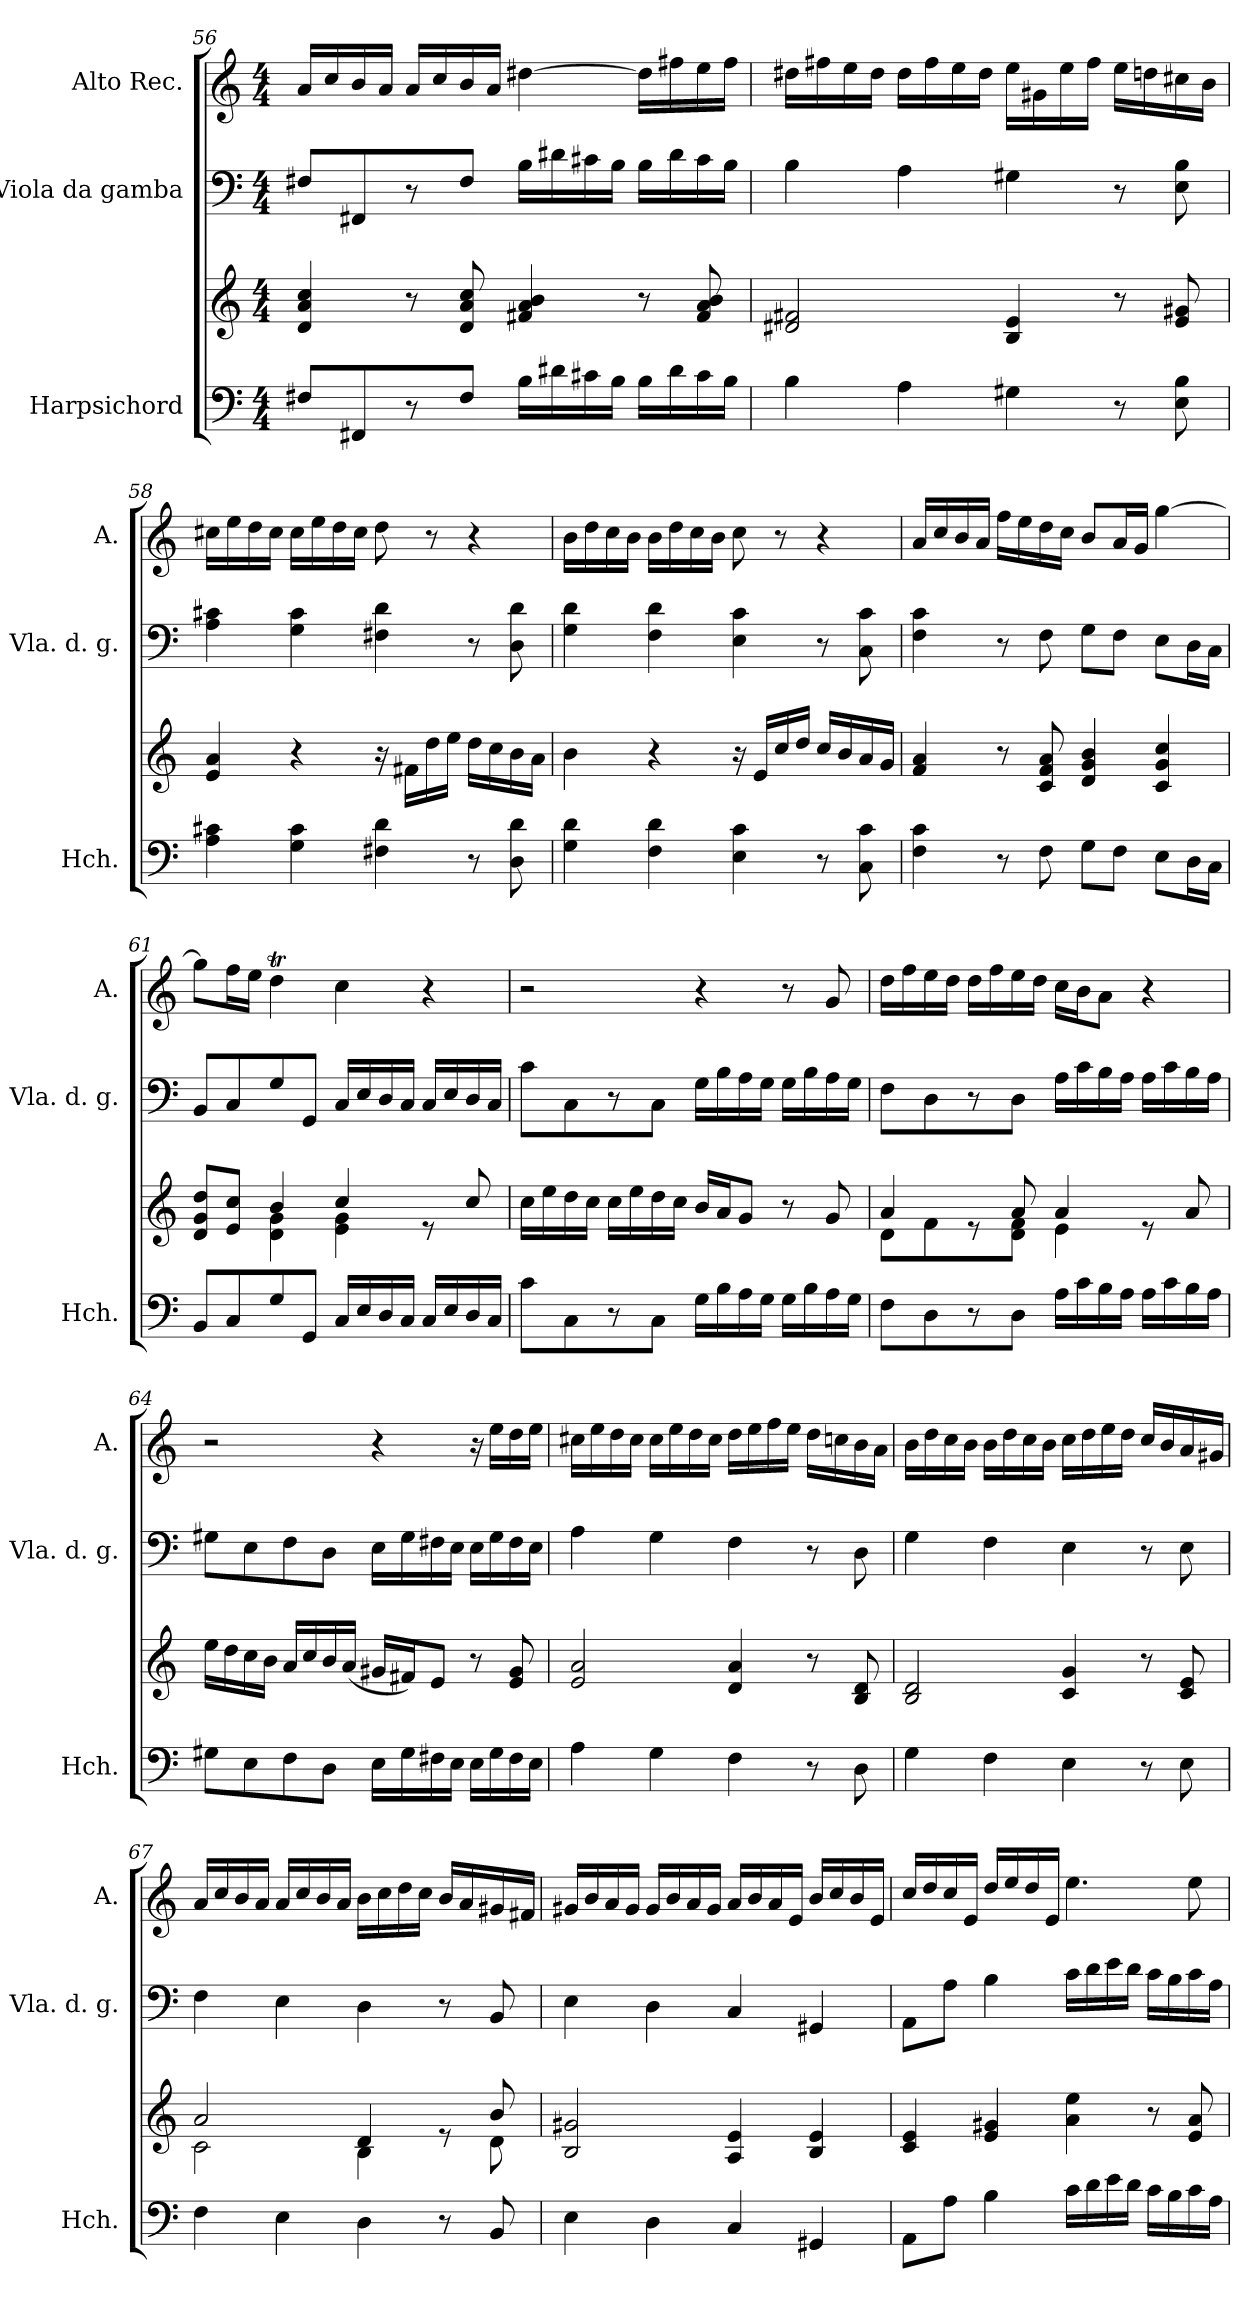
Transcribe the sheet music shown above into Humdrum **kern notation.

**kern	**kern	**kern	**kern
*part3	*part3	*part2	*part1
*staff4	*staff3	*staff2	*staff1
*I"Harpsichord	*	*I"Viola da gamba	*I"Alto Rec.
*I'Hch.	*	*I'Vla. d. g.	*I'A.
*clefF4	*clefG2	*clefF4	*clefG2
*k[]	*k[]	*k[]	*k[]
*M4/4	*M4/4	*M4/4	*M4/4
=56	=56	=56	=56
8F#X/L	4d/ 4a/ 4cc/	8F#X/L	16a/LL
.	.	.	16cc/
8FF#X/	.	8FF#X/	16b/
.	.	.	16a/JJ
8r	8r	8r	16a/LL
.	.	.	16cc/
8F#/J	8d/ 8a/ 8cc/	8F#/J	16b/
.	.	.	16a/JJ
16B\LL	4f#X/ 4a/ 4b/	16B\LL	[4dd#X\
16d#X\	.	16d#X\	.
16c#X\	.	16c#X\	.
16B\JJ	.	16B\JJ	.
16B\LL	8r	16B\LL	16dd#\LL]
16d#\	.	16d#\	16ff#X\
16c#\	8f#/ 8a/ 8b/	16c#\	16ee\
16B\JJ	.	16B\JJ	16ff#\JJ
=57	=57	=57	=57
4B\	2d#X/ 2f#X/	4B\	16dd#X\LL
.	.	.	16ff#X\
.	.	.	16ee\
.	.	.	16dd#\JJ
4A\	.	4A\	16dd#\LL
.	.	.	16ff#\
.	.	.	16ee\
.	.	.	16dd#\JJ
4G#X\	4B/ 4e/	4G#X\	16ee\LL
.	.	.	16g#X\
.	.	.	16ee\
.	.	.	16ff#\JJ
8r	8r	8r	16ee\LL
.	.	.	16ddn\
8E\ 8B\	8e/ 8g#X/	8E\ 8B\	16cc#X\
.	.	.	16b\JJ
=58	=58	=58	=58
4A\ 4c#X\	4e/ 4a/	4A\ 4c#X\	16cc#X\LL
.	.	.	16ee\
.	.	.	16dd\
.	.	.	16cc#\JJ
4G\ 4c#\	4r	4G\ 4c#\	16cc#\LL
.	.	.	16ee\
.	.	.	16dd\
.	.	.	16cc#\JJ
4F#X\ 4d\	16r	4F#X\ 4d\	8dd\
.	16f#X\LL	.	.
.	16dd\	.	8r
.	16ee\JJ	.	.
8r	16dd\LL	8r	4r
.	16cc\	.	.
8D\ 8d\	16b\	8D\ 8d\	.
.	16a\JJ	.	.
!!LO:LB:g=z
=59	=59	=59	=59
4G\ 4d\	4b\	4G\ 4d\	16b\LL
.	.	.	16dd\
.	.	.	16cc\
.	.	.	16b\JJ
4F\ 4d\	4r	4F\ 4d\	16b\LL
.	.	.	16dd\
.	.	.	16cc\
.	.	.	16b\JJ
4E\ 4c\	16r	4E\ 4c\	8cc\
.	16e/LL	.	.
.	16cc/	.	8r
.	16dd/JJ	.	.
8r	16cc/LL	8r	4r
.	16b/	.	.
8C\ 8c\	16a/	8C\ 8c\	.
.	16g/JJ	.	.
=60	=60	=60	=60
4F\ 4c\	4f/ 4a/	4F\ 4c\	16a/LL
.	.	.	16cc/
.	.	.	16b/
.	.	.	16a/JJ
8r	8r	8r	16ff\LL
.	.	.	16ee\
8F\	8c/ 8f/ 8a/	8F\	16dd\
.	.	.	16cc\JJ
8G\L	4d/ 4g/ 4b/	8G\L	8b/L
8F\J	.	8F\J	16a/L
.	.	.	16g/JJ
8E\L	4c/ 4g/ 4cc/	8E\L	[4gg\
16D\L	.	16D\L	.
16C\JJ	.	16C\JJ	.
=61	=61	=61	=61
*	*^	*	*
8BB/L	8d/ 8g/ 8dd/L	4ryy	8BB/L	8gg\L]
8C/	8e/ 8cc/J	.	8C/	16ff\L
.	.	.	.	16ee\JJ
8G/	4b/	4d\ 4g\	8G/	4ddT\
8GG/J	.	.	8GG/J	.
16C/LL	4cc/	4e\ 4g\	16C/LL	4cc\
16E/	.	.	16E/	.
16D/	.	.	16D/	.
16C/JJ	.	.	16C/JJ	.
16C/LL	8re	4ryy	16C/LL	4r
16E/	.	.	16E/	.
16D/	8cc/	.	16D/	.
16C/JJ	.	.	16C/JJ	.
*	*v	*v	*	*
=62	=62	=62	=62
8c\L	16cc\LL	8c\L	2r
.	16ee\	.	.
8C\	16dd\	8C\	.
.	16cc\JJ	.	.
8r	16cc\LL	8r	.
.	16ee\	.	.
8C\J	16dd\	8C\J	.
.	16cc\JJ	.	.
16G\LL	16b/LL	16G\LL	4r
16B\	16a/J	16B\	.
16A\	8g/J	16A\	.
16G\JJ	.	16G\JJ	.
16G\LL	8r	16G\LL	8r
16B\	.	16B\	.
16A\	8g/	16A\	8g/
16G\JJ	.	16G\JJ	.
=63	=63	=63	=63
*	*^	*	*
8F\L	4a/	8d\L	8F\L	16dd\LL
.	.	.	.	16ff\
8D\	.	8f\	8D\	16ee\
.	.	.	.	16dd\JJ
8r	8re	8ryy	8r	16dd\LL
.	.	.	.	16ff\
8D\J	8a/	8d\ 8f\J	8D\J	16ee\
.	.	.	.	16dd\JJ
16A\LL	4a/	4e\	16A\LL	16cc\LL
16c\	.	.	16c\	16b\J
16B\	.	.	16B\	8a\J
16A\JJ	.	.	16A\JJ	.
16A\LL	8re	4ryy	16A\LL	4r
16c\	.	.	16c\	.
16B\	8a/	.	16B\	.
16A\JJ	.	.	16A\JJ	.
*	*v	*v	*	*
!!LO:PB:g=z
=64	=64	=64	=64
8G#X\L	16ee\LL	8G#X\L	2r
.	16dd\	.	.
8E\	16cc\	8E\	.
.	16b\JJ	.	.
8F\	16a/LL	8F\	.
.	16cc/	.	.
8D\J	16b/	8D\J	.
.	(16a/JJ	.	.
16E\LL	16g#X/LL	16E\LL	4r
16G#\	16f#X/J)	16G#\	.
16F#X\	8e/J	16F#X\	.
16E\JJ	.	16E\JJ	.
16E\LL	8r	16E\LL	16r
16G#\	.	16G#\	16ee\LL
16F#\	8e/ 8g#/	16F#\	16dd\
16E\JJ	.	16E\JJ	16ee\JJ
=65	=65	=65	=65
4A\	2e/ 2a/	4A\	16cc#X\LL
.	.	.	16ee\
.	.	.	16dd\
.	.	.	16cc#\JJ
4G\	.	4G\	16cc#\LL
.	.	.	16ee\
.	.	.	16dd\
.	.	.	16cc#\JJ
4F\	4d/ 4a/	4F\	16dd\LL
.	.	.	16ee\
.	.	.	16ff\
.	.	.	16ee\JJ
8r	8r	8r	16dd\LL
.	.	.	16ccn\
8D\	8B/ 8d/	8D\	16b\
.	.	.	16a\JJ
=66	=66	=66	=66
4G\	2B/ 2d/	4G\	16b\LL
.	.	.	16dd\
.	.	.	16cc\
.	.	.	16b\JJ
4F\	.	4F\	16b\LL
.	.	.	16dd\
.	.	.	16cc\
.	.	.	16b\JJ
4E\	4c/ 4g/	4E\	16cc\LL
.	.	.	16dd\
.	.	.	16ee\
.	.	.	16dd\JJ
8r	8r	8r	16cc/LL
.	.	.	16b/
8E\	8c/ 8e/	8E\	16a/
.	.	.	16g#X/JJ
=67	=67	=67	=67
*	*^	*	*
4F\	2a/	2c\	4F\	16a/LL
.	.	.	.	16cc/
.	.	.	.	16b/
.	.	.	.	16a/JJ
4E\	.	.	4E\	16a/LL
.	.	.	.	16cc/
.	.	.	.	16b/
.	.	.	.	16a/JJ
4D\	4d/	4B\	4D\	16b\LL
.	.	.	.	16cc\
.	.	.	.	16dd\
.	.	.	.	16cc\JJ
8r	8re	8ryy	8r	16b/LL
.	.	.	.	16a/
8BB/	8b/	8d\	8BB/	16g#X/
.	.	.	.	16f#X/JJ
*	*v	*v	*	*
!!LO:LB:g=z
=68	=68	=68	=68
4E\	2B/ 2g#X/	4E\	16g#X/LL
.	.	.	16b/
.	.	.	16a/
.	.	.	16g#/JJ
4D\	.	4D\	16g#/LL
.	.	.	16b/
.	.	.	16a/
.	.	.	16g#/JJ
4C/	4A/ 4e/	4C/	16a/LL
.	.	.	16b/
.	.	.	16a/
.	.	.	16e/JJ
4GG#X/	4B/ 4e/	4GG#X/	16b/LL
.	.	.	16cc/
.	.	.	16b/
.	.	.	16e/JJ
=69	=69	=69	=69
8AA\L	4c/ 4e/	8AA\L	16cc/LL
.	.	.	16dd/
8A\J	.	8A\J	16cc/
.	.	.	16e/JJ
4B\	4e/ 4g#X/	4B\	16dd/LL
.	.	.	16ee/
.	.	.	16dd/
.	.	.	16e/JJ
16c\LL	4a\ 4ee\	16c\LL	4.ee\
16d\	.	16d\	.
16e\	.	16e\	.
16d\JJ	.	16d\JJ	.
16c\LL	8r	16c\LL	.
16B\	.	16B\	.
16c\	8e/ 8a/	16c\	8ee\
16A\JJ	.	16A\JJ	.
=	=	=	=
*-	*-	*-	*-
